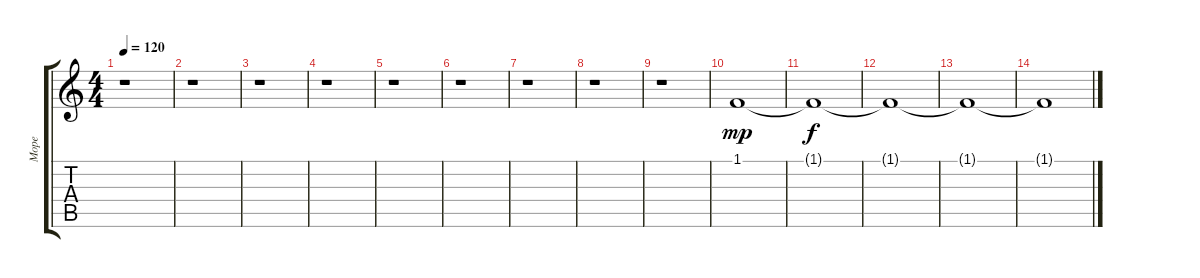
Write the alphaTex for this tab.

\track ("Море" "Море") {instrument seashore}
\staff {score tabs}
\tuning (E4 B3 G3 D3 A2 E2) {hide}
\ts (4 4)
\tempo 120
\clef g2
\ks c
r.1{dy f} |
r.1 |
r.1 |
r.1 |
r.1 |
r.1 |
r.1 |
r.1 |
r.1 |
1.1.1{dy mp} |
1.1{t}.1{dy f} |
1.1{t}.1 |
1.1{t}.1 |
1.1{t}.1
